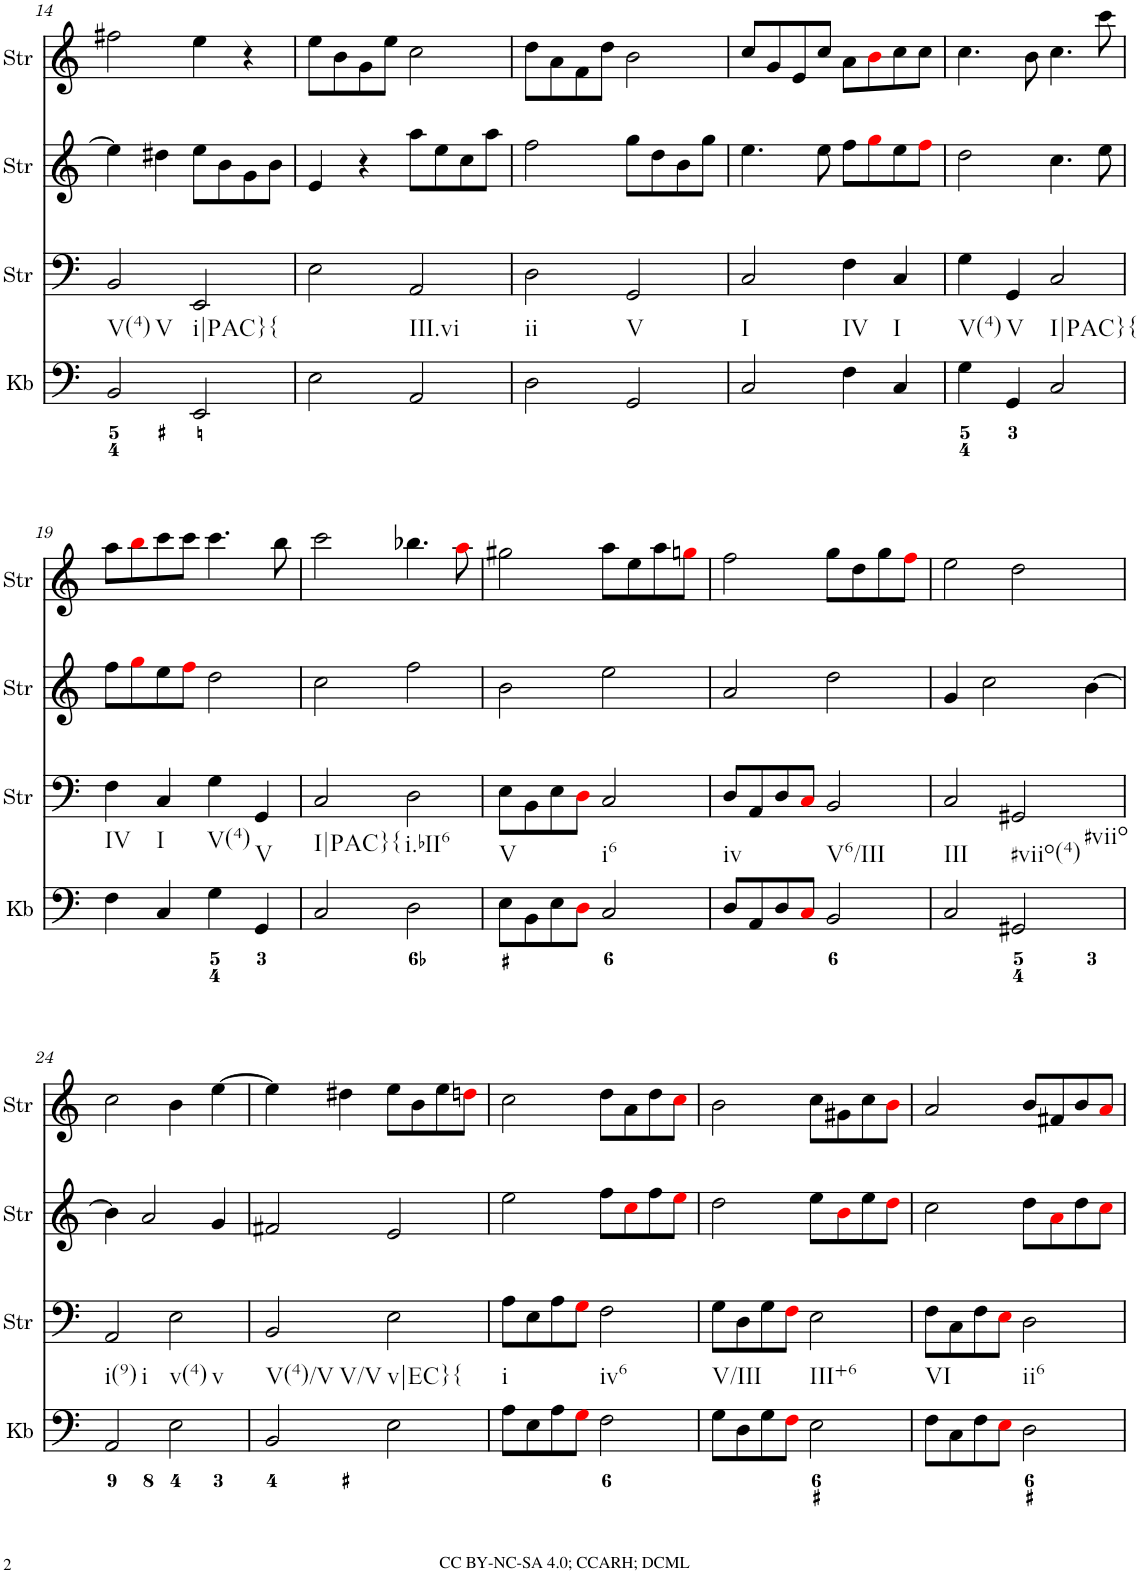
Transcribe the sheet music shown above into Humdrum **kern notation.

**kern	**kern	**kern	**kern
*part4	*part3	*part2	*part1
*staff4	*staff3	*staff2	*staff1
*I"Keyboard	*I"StringInstrument	*I"StringInstrument	*I"StringInstrument
*I'Kb	*I'Str	*I'Str	*I'Str
!!LO:PB:g=z
*clefF4	*clefF4	*clefG2	*clefG2
*k[]	*k[]	*k[]	*k[]
*M4/4	*M4/4	*M4/4	*M4/4
=14	=14	=14	=14
!LO:TX:b:t=V(4)	!	!	!
!LO:TX:b:t=V	!	!	!
2BB/	2BB/	4ee\]	2ff#X\
.	.	4dd#X\	.
!LO:TX:b:t=i|PAC}{	!	!	!
2EE/	2EE/	8ee\L	4ee\
.	.	8b\	.
.	.	8g\	4r
.	.	8b\J	.
=15	=15	=15	=15
2E\	2E\	4e/	8ee\L
.	.	.	8b\
.	.	4r	8g\
.	.	.	8ee\J
!LO:TX:b:t=III.vi	!	!	!
2AA/	2AA/	8aa\L	2cc\
.	.	8ee\	.
.	.	8cc\	.
.	.	8aa\J	.
=16	=16	=16	=16
!LO:TX:b:t=ii	!	!	!
2D\	2D\	2ff\	8dd\L
.	.	.	8a\
.	.	.	8f\
.	.	.	8dd\J
!LO:TX:b:t=V	!	!	!
2GG/	2GG/	8gg\L	2b\
.	.	8dd\	.
.	.	8b\	.
.	.	8gg\J	.
=17	=17	=17	=17
!LO:TX:b:t=I	!	!	!
2C/	2C/	4.ee\	8cc/L
.	.	.	8g/
.	.	.	8e/
.	.	8ee\	8cc/J
!LO:TX:b:t=IV	!	!	!
4F\	4F\	8ff\L	8a\L
.	.	8ggi\	8bi\
!LO:TX:b:t=I	!	!	!
4C/	4C/	8ee\	8cc\
.	.	8ffi\J	8cc\J
=18	=18	=18	=18
!LO:TX:b:t=V(4)	!	!	!
4G\	4G\	2dd\	4.cc\
!LO:TX:b:t=V	!	!	!
4GG/	4GG/	.	.
.	.	.	8b\
!LO:TX:b:t=I|PAC}{	!	!	!
2C/	2C/	4.cc\	4.cc\
.	.	8ee\	8ccc\
!!LO:LB:g=z
=19	=19	=19	=19
!LO:TX:b:t=IV	!	!	!
4F\	4F\	8ff\L	8aa\L
.	.	8ggi\	8bbi\
!LO:TX:b:t=I	!	!	!
4C/	4C/	8ee\	8ccc\
.	.	8ffi\J	8ccc\J
!LO:TX:b:t=V(4)	!	!	!
4G\	4G\	2dd\	4.ccc\
!LO:TX:b:t=V	!	!	!
4GG/	4GG/	.	.
.	.	.	8bb\
=20	=20	=20	=20
!LO:TX:b:t=I|PAC}{	!	!	!
2C/	2C/	2cc\	2ccc\
!LO:TX:b:t=i.bII6	!	!	!
2D\	2D\	2ff\	4.bb-X\
.	.	.	8aai\
=21	=21	=21	=21
!LO:TX:b:t=V	!	!	!
8E\L	8E\L	2b\	2gg#X\
8BB\	8BB\	.	.
8E\	8E\	.	.
8Di\J	8Di\J	.	.
!LO:TX:b:t=i6	!	!	!
2C/	2C/	2ee\	8aa\L
.	.	.	8ee\
.	.	.	8aa\
.	.	.	8ggni\J
=22	=22	=22	=22
!LO:TX:b:t=iv	!	!	!
8D/L	8D/L	2a/	2ff\
8AA/	8AA/	.	.
8D/	8D/	.	.
8Ci/J	8Ci/J	.	.
!LO:TX:b:t=V6/III	!	!	!
2BB/	2BB/	2dd\	8gg\L
.	.	.	8dd\
.	.	.	8gg\
.	.	.	8ffi\J
=23	=23	=23	=23
!LO:TX:b:t=III	!	!	!
2C/	2C/	4g/	2ee\
.	.	2cc\	.
!LO:TX:b:t=#viio(4)	!	!	!
!LO:TX:b:t=#viio	!	!	!
2GG#X/	2GG#X/	.	2dd\
.	.	[4b\	.
!!LO:LB:g=z
=24	=24	=24	=24
!LO:TX:b:t=i(9)	!	!	!
!LO:TX:b:t=i	!	!	!
2AA/	2AA/	4b\]	2cc\
.	.	2a/	.
!LO:TX:b:t=v(4)	!	!	!
!LO:TX:b:t=v	!	!	!
2E\	2E\	.	4b\
.	.	4g/	[4ee\
=25	=25	=25	=25
!LO:TX:b:t=V(4)/V	!	!	!
!LO:TX:b:t=V/V	!	!	!
2BB/	2BB/	2f#X/	4ee\]
.	.	.	4dd#X\
!LO:TX:b:t=v|EC}{	!	!	!
2E\	2E\	2e/	8ee\L
.	.	.	8b\
.	.	.	8ee\
.	.	.	8ddni\J
=26	=26	=26	=26
!LO:TX:b:t=i	!	!	!
8A\L	8A\L	2ee\	2cc\
8E\	8E\	.	.
8A\	8A\	.	.
8Gi\J	8Gi\J	.	.
!LO:TX:b:t=iv6	!	!	!
2F\	2F\	8ff\L	8dd\L
.	.	8cci\	8a\
.	.	8ff\	8dd\
.	.	8eei\J	8cci\J
=27	=27	=27	=27
!LO:TX:b:t=V/III	!	!	!
8G\L	8G\L	2dd\	2b\
8D\	8D\	.	.
8G\	8G\	.	.
8Fi\J	8Fi\J	.	.
!LO:TX:b:t=III+6	!	!	!
2E\	2E\	8ee\L	8cc\L
.	.	8bi\	8g#X\
.	.	8ee\	8cc\
.	.	8ddi\J	8bi\J
=28	=28	=28	=28
!LO:TX:b:t=VI	!	!	!
8F\L	8F\L	2cc\	2a/
8C\	8C\	.	.
8F\	8F\	.	.
8Ei\J	8Ei\J	.	.
!LO:TX:b:t=ii6	!	!	!
2D\	2D\	8dd\L	8b/L
.	.	8ai\	8f#X/
.	.	8dd\	8b/
.	.	8cci\J	8ai/J
=	=	=	=
*-	*-	*-	*-
